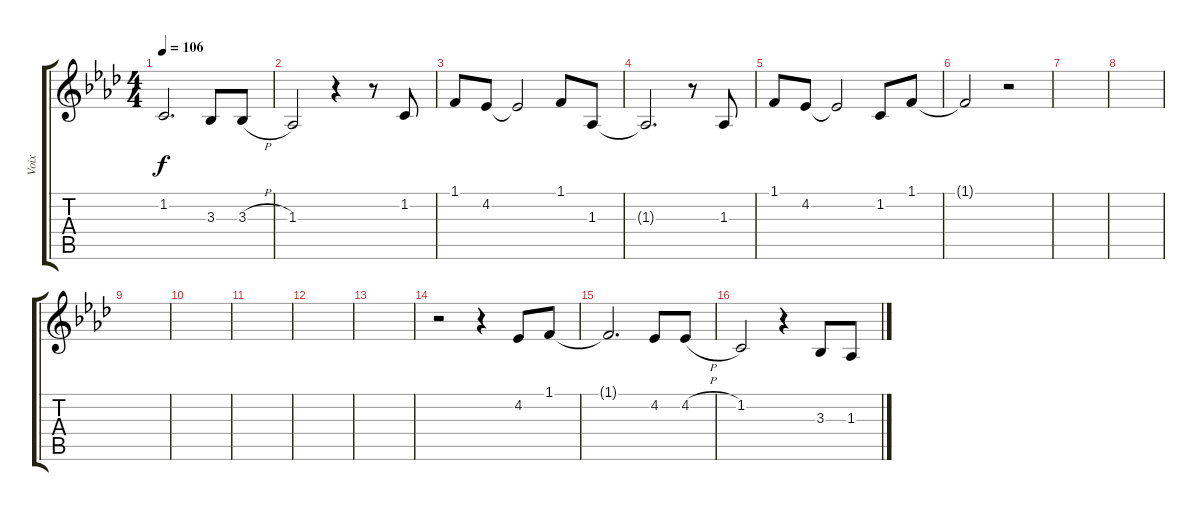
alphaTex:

\track ("Voix" "Voix") {instrument bassoon}
\staff {score tabs}
\tuning (E4 B3 G3 D3 A2 E2) {hide}
\ts (4 4)
\tempo 106
\clef g2
\ks ab
1.2{t}.2{d dy f} 3.3.8 3.3{h}.8 |
1.3.2 r.4 r.8 1.2.8 |
1.1.8 4.2.8 4.2{t}.2 1.1.8 1.3.8 |
1.3{t}.2{d} r.8 1.3.8 |
1.1.8 4.2.8 4.2{t}.2 1.2.8 1.1.8 |
1.1{t}.2 r.2 |
|
|
|
|
|
|
|
r.2 r.4 4.2.8 1.1.8 |
1.1{t}.2{d} 4.2.8 4.2{h}.8 |
1.2.2 r.4 3.3.8 1.3.8
